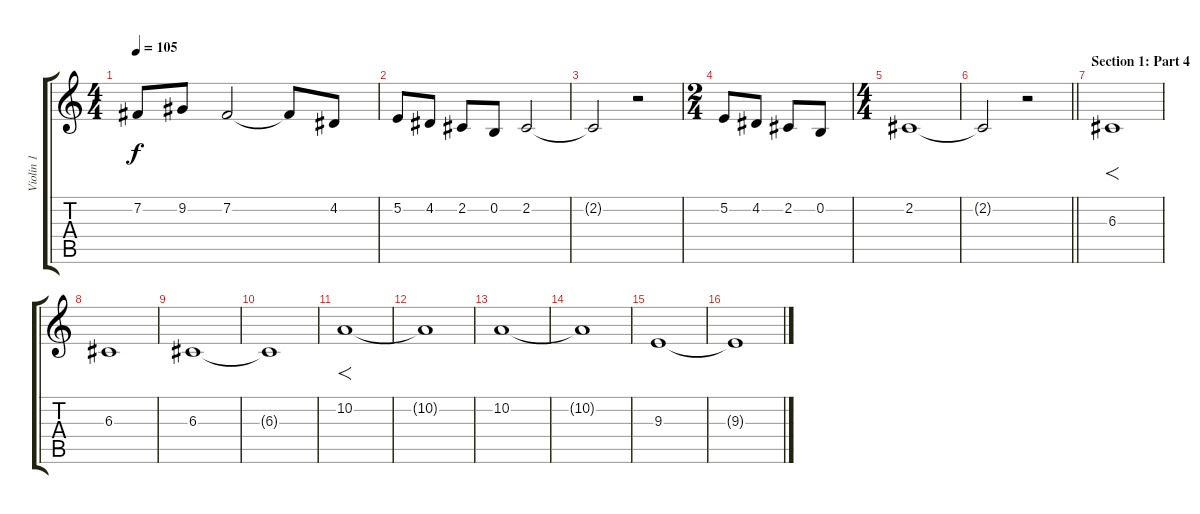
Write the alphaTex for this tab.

\track ("Violin 1" "Violin 1") {instrument stringensemble1}
\staff {score tabs}
\tuning (E4 B3 G3 D3 A2 E2) {hide}
\ts (4 4)
\tempo 105
\clef g2
\ks c
7.2.8{dy f} 9.2.8 7.2.2 7.2{t}.8 4.2.8 |
5.2.8 4.2.8 2.2.8 0.2.8 2.2.2{volume 0} |
2.2{t}.2 r.2 |
\ts (2 4)
5.2.8{volume 12} 4.2.8 2.2.8 0.2.8 |
\ts (4 4)
2.2.1{volume 0} |
\barLineRight lightlight
2.2{t}.2 r.2 |
\section ("" "Section 1: Part 4")
6.3.1{f volume 12} |
6.3.1 |
6.3.1 |
6.3{t}.1 |
10.2.1{f} |
10.2{t}.1 |
10.2.1 |
10.2{t}.1 |
9.3.1 |
9.3{t}.1
